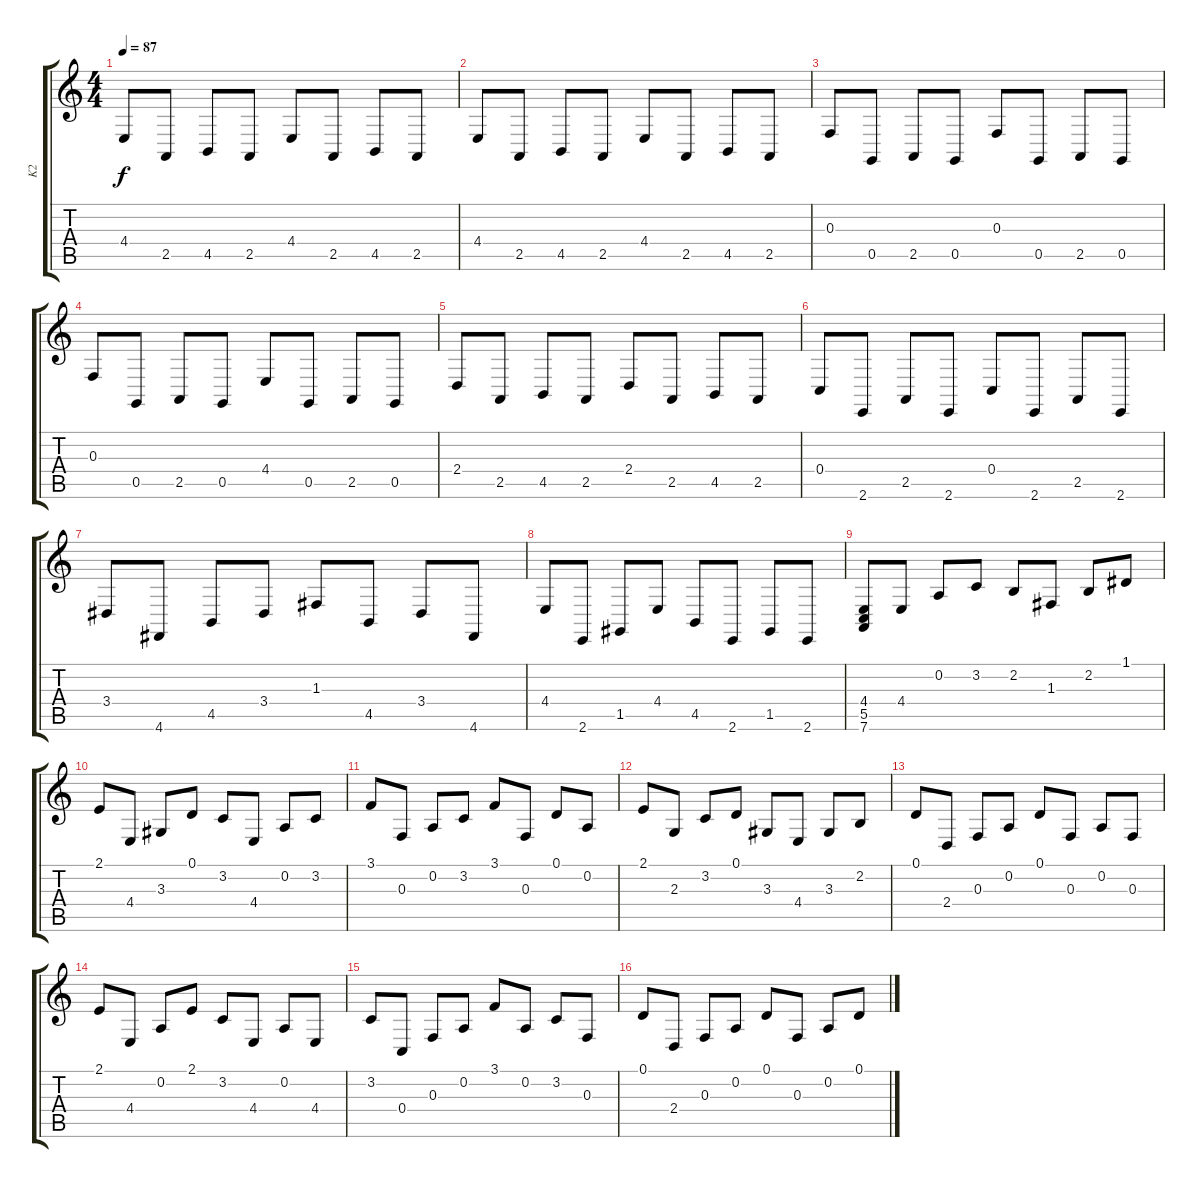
\track ("K2" "K2") {instrument koto}
\staff {score tabs}
\tuning (D4 A3 F3 C3 G2 D2) {hide}
\ts (4 4)
\tempo 87
\clef g2
\ks c
4.4.8{dy f} 2.5.8 4.5.8 2.5.8 4.4.8 2.5.8 4.5.8 2.5.8 |
4.4.8 2.5.8 4.5.8 2.5.8 4.4.8 2.5.8 4.5.8 2.5.8 |
0.3.8 0.5.8 2.5.8 0.5.8 0.3.8 0.5.8 2.5.8 0.5.8 |
0.3.8 0.5.8 2.5.8 0.5.8 4.4.8 0.5.8 2.5.8 0.5.8 |
2.4.8 2.5.8 4.5.8 2.5.8 2.4.8 2.5.8 4.5.8 2.5.8 |
0.4.8 2.6.8 2.5.8 2.6.8 0.4.8 2.6.8 2.5.8 2.6.8 |
3.4.8 4.6.8 4.5.8 3.4.8 1.3.8 4.5.8 3.4.8 4.6.8 |
4.4.8 2.6.8 1.5.8 4.4.8 4.5.8 2.6.8 1.5.8 2.6.8 |
(4.4 5.5 7.6).8 4.4.8 0.2.8 3.2.8 2.2.8 1.3.8 2.2.8 1.1.8 |
2.1.8 4.4.8 3.3.8 0.1.8 3.2.8 4.4.8 0.2.8 3.2.8 |
3.1.8 0.3.8 0.2.8 3.2.8 3.1.8 0.3.8 0.1.8 0.2.8 |
2.1.8 2.3.8 3.2.8 0.1.8 3.3.8 4.4.8 3.3.8 2.2.8 |
0.1.8 2.4.8 0.3.8 0.2.8 0.1.8 0.3.8 0.2.8 0.3.8 |
2.1.8 4.4.8 0.2.8 2.1.8 3.2.8 4.4.8 0.2.8 4.4.8 |
3.2.8 0.4.8 0.3.8 0.2.8 3.1.8 0.2.8 3.2.8 0.3.8 |
0.1.8 2.4.8 0.3.8 0.2.8 0.1.8 0.3.8 0.2.8 0.1.8
